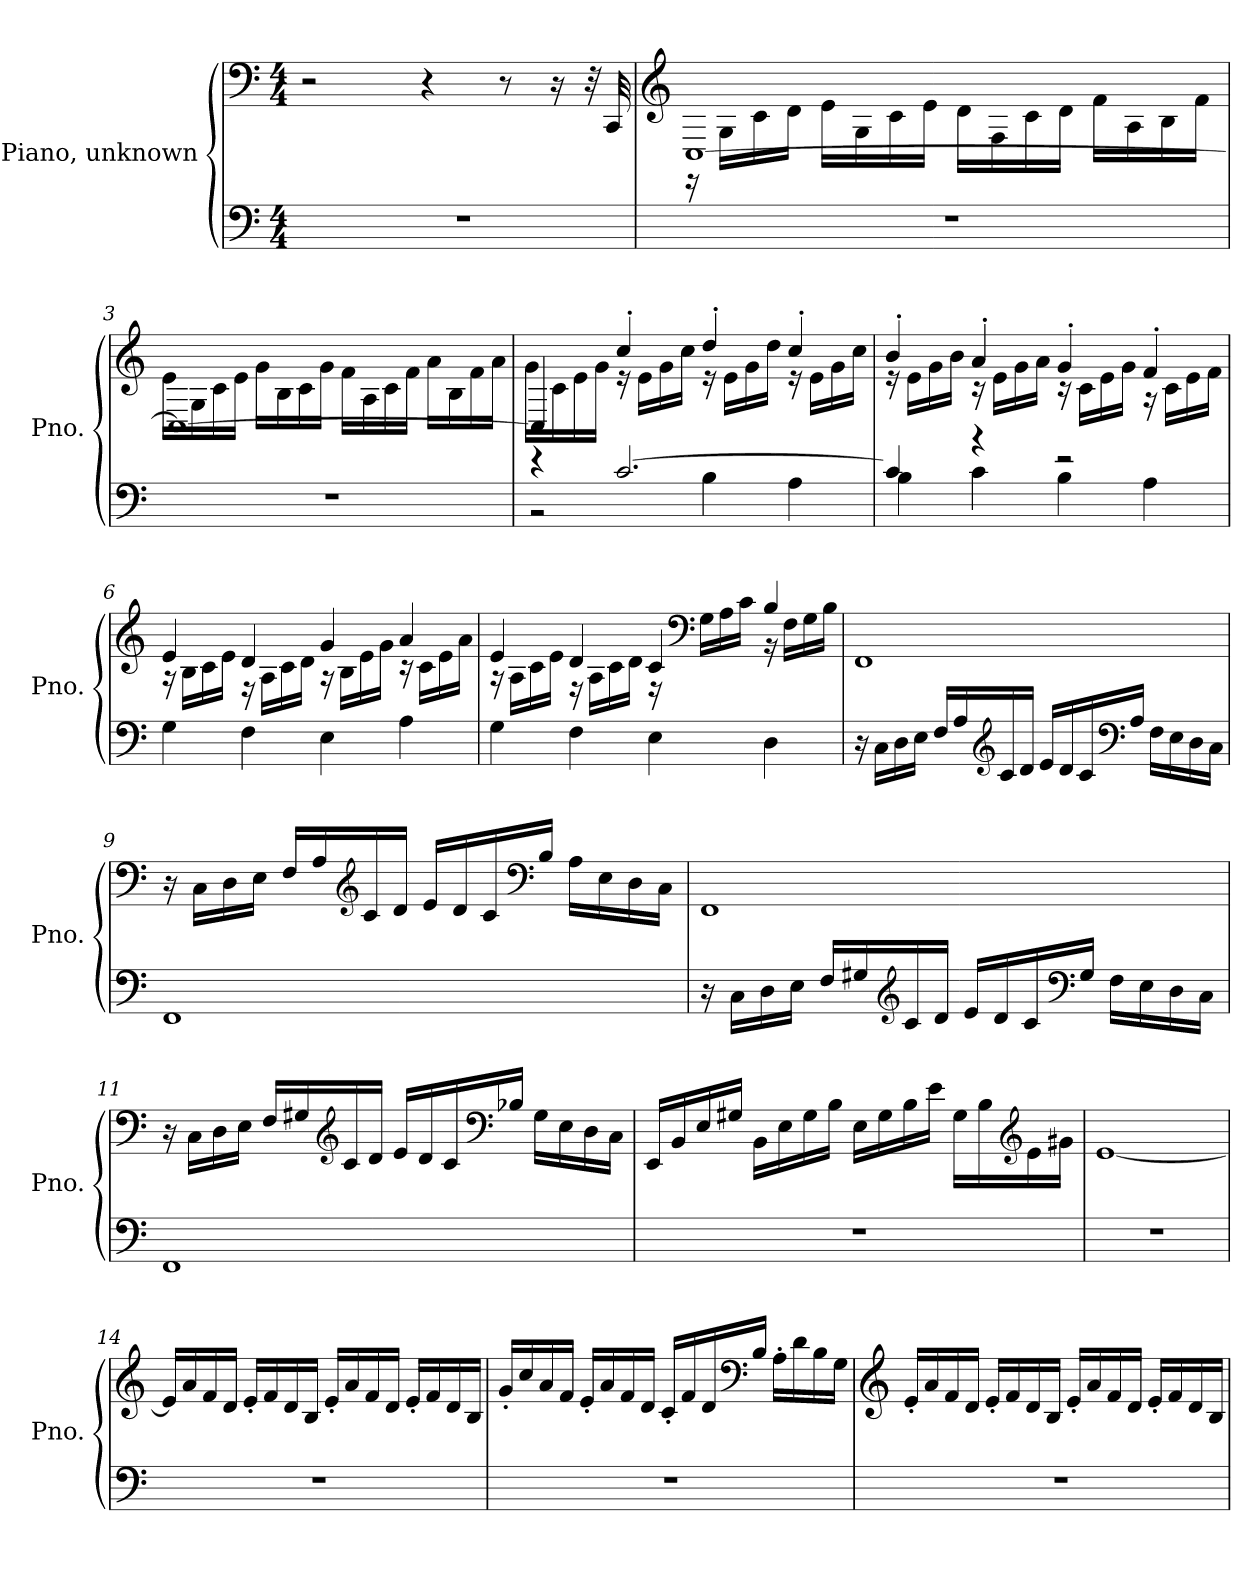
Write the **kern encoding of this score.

**kern	**kern
*part1	*part1
*staff2	*staff1
*I"Piano, unknown	*
*I'Pno.	*
*clefF4	*clefF4
*k[]	*k[]
*M4/4	*M4/4
*MM120	*MM120
=1	=1
1r	2r
.	4r
.	8r
.	16r
.	32r
.	32CC/
=2	=2
*	*clefG2
*	*^
1r	[1C	16r
.	.	16G\LL
.	.	16c\
.	.	16d\JJ
.	.	16e\LL
.	.	16G\
.	.	16c\
.	.	16e\JJ
.	.	16d\LL
.	.	16F\
.	.	16c\
.	.	16d\JJ
.	.	16f\LL
.	.	16A\
.	.	16B\
.	.	16f\JJ
=3	=3	=3
1r	1C_	16e\LL
.	.	16G\
.	.	16c\
.	.	16e\JJ
.	.	16g\LL
.	.	16B\
.	.	16c\
.	.	16g\JJ
.	.	16f\LL
.	.	16A\
.	.	16c\
.	.	16f\JJ
.	.	16a\LL
.	.	16B\
.	.	16f\
.	.	16a\JJ
!!LO:LB:g=z	!!
=4	=4	=4
*^	*	*
4r	2r	4C/]	16g\LL
.	.	.	16c\
.	.	.	16e\
.	.	.	16g\JJ
[2.c/	.	4cc'/	16r
.	.	.	16e\LL
.	.	.	16g\
.	.	.	16cc\JJ
.	4B\	4dd'/	16r
.	.	.	16e\LL
.	.	.	16g\
.	.	.	16dd\JJ
.	4A\	4cc'/	16r
.	.	.	16e\LL
.	.	.	16g\
.	.	.	16cc\JJ
=5	=5	=5	=5
4c/]	4B\	4b'/	16r
.	.	.	16e\LL
.	.	.	16g\
.	.	.	16b\JJ
4r	4c\	4a'/	16r
.	.	.	16e\LL
.	.	.	16g\
.	.	.	16a\JJ
2r	4B\	4g'/	16r
.	.	.	16c\LL
.	.	.	16e\
.	.	.	16g\JJ
.	4A\	4f'/	16r
.	.	.	16c\LL
.	.	.	16e\
.	.	.	16f\JJ
*v	*v	*	*
!!LO:LB:g=z	!!
=6	=6	=6
4G\	4e/	16r
.	.	16B\LL
.	.	16c\
.	.	16e\JJ
4F\	4d/	16r
.	.	16A\LL
.	.	16c\
.	.	16d\JJ
4E\	4g/	16r
.	.	16B\LL
.	.	16e\
.	.	16g\JJ
4A\	4a/	16r
.	.	16c\LL
.	.	16e\
.	.	16a\JJ
=7	=7	=7
4G\	4e/	16r
.	.	16A\LL
.	.	16c\
.	.	16e\JJ
4F\	4d/	16r
.	.	16A\LL
.	.	16c\
.	.	16d\JJ
4E\	4c/	16r
*	*clefF4	*
.	.	16G\LL
.	.	16A\
.	.	16c\JJ
4D\	4B/	16r
.	.	16F\LL
.	.	16G\
.	.	16B\JJ
*	*v	*v
!!LO:LB:g=z
=8	=8
16r	1FF
16C\LL	.
16D\	.
16E\JJ	.
16F/LL	.
16A/	.
*clefG2	*
16c/	.
16d/JJ	.
16e/LL	.
16d/	.
16c/	.
*clefF4	*
16A/JJ	.
16F\LL	.
16E\	.
16D\	.
16C\JJ	.
=9	=9
1FF	16r
.	16C\LL
.	16D\
.	16E\JJ
.	16F/LL
.	16A/
*	*clefG2
.	16c/
.	16d/JJ
.	16e/LL
.	16d/
.	16c/
*	*clefF4
.	16B/JJ
.	16A\LL
.	16E\
.	16D\
.	16C\JJ
!!LO:LB:g=z
=10	=10
16r	1FF
16C\LL	.
16D\	.
16E\JJ	.
16F/LL	.
16G#X/	.
*clefG2	*
16c/	.
16d/JJ	.
16e/LL	.
16d/	.
16c/	.
*clefF4	*
16G#/JJ	.
16F\LL	.
16E\	.
16D\	.
16C\JJ	.
=11	=11
1FF	16r
.	16C\LL
.	16D\
.	16E\JJ
.	16F/LL
.	16G#X/
*	*clefG2
.	16c/
.	16d/JJ
.	16e/LL
.	16d/
.	16c/
*	*clefF4
.	16B-X/JJ
.	16G#\LL
.	16E\
.	16D\
.	16C\JJ
!!LO:LB:g=z
=12	=12
1r	16EE/LL
.	16BB/
.	16E/
.	16G#X/JJ
.	16BB\LL
.	16E\
.	16G#\
.	16B\JJ
.	16E\LL
.	16G#\
.	16B\
.	16e\JJ
.	16G#\LL
.	16B\
*	*clefG2
.	16e\
.	16g#X\JJ
=13	=13
1r	[1e
=14	=14
1r	16e/LL]
.	16a/
.	16f/
.	16d/JJ
.	16e'/LL
.	16f/
.	16d/
.	16B/JJ
.	16e'/LL
.	16a/
.	16f/
.	16d/JJ
.	16e'/LL
.	16f/
.	16d/
.	16B/JJ
!!LO:PB:g=z
=15	=15
1r	16g'/LL
.	16cc/
.	16a/
.	16f/JJ
.	16e'/LL
.	16a/
.	16f/
.	16d/JJ
.	16c'/LL
.	16f/
.	16d/
*	*clefF4
.	16B/JJ
.	16A'\LL
.	16d\
.	16B\
.	16G\JJ
=16	=16
*	*clefG2
1r	16e'/LL
.	16a/
.	16f/
.	16d/JJ
.	16e'/LL
.	16f/
.	16d/
.	16B/JJ
.	16e'/LL
.	16a/
.	16f/
.	16d/JJ
.	16e'/LL
.	16f/
.	16d/
.	16B/JJ
=	=
*-	*-
